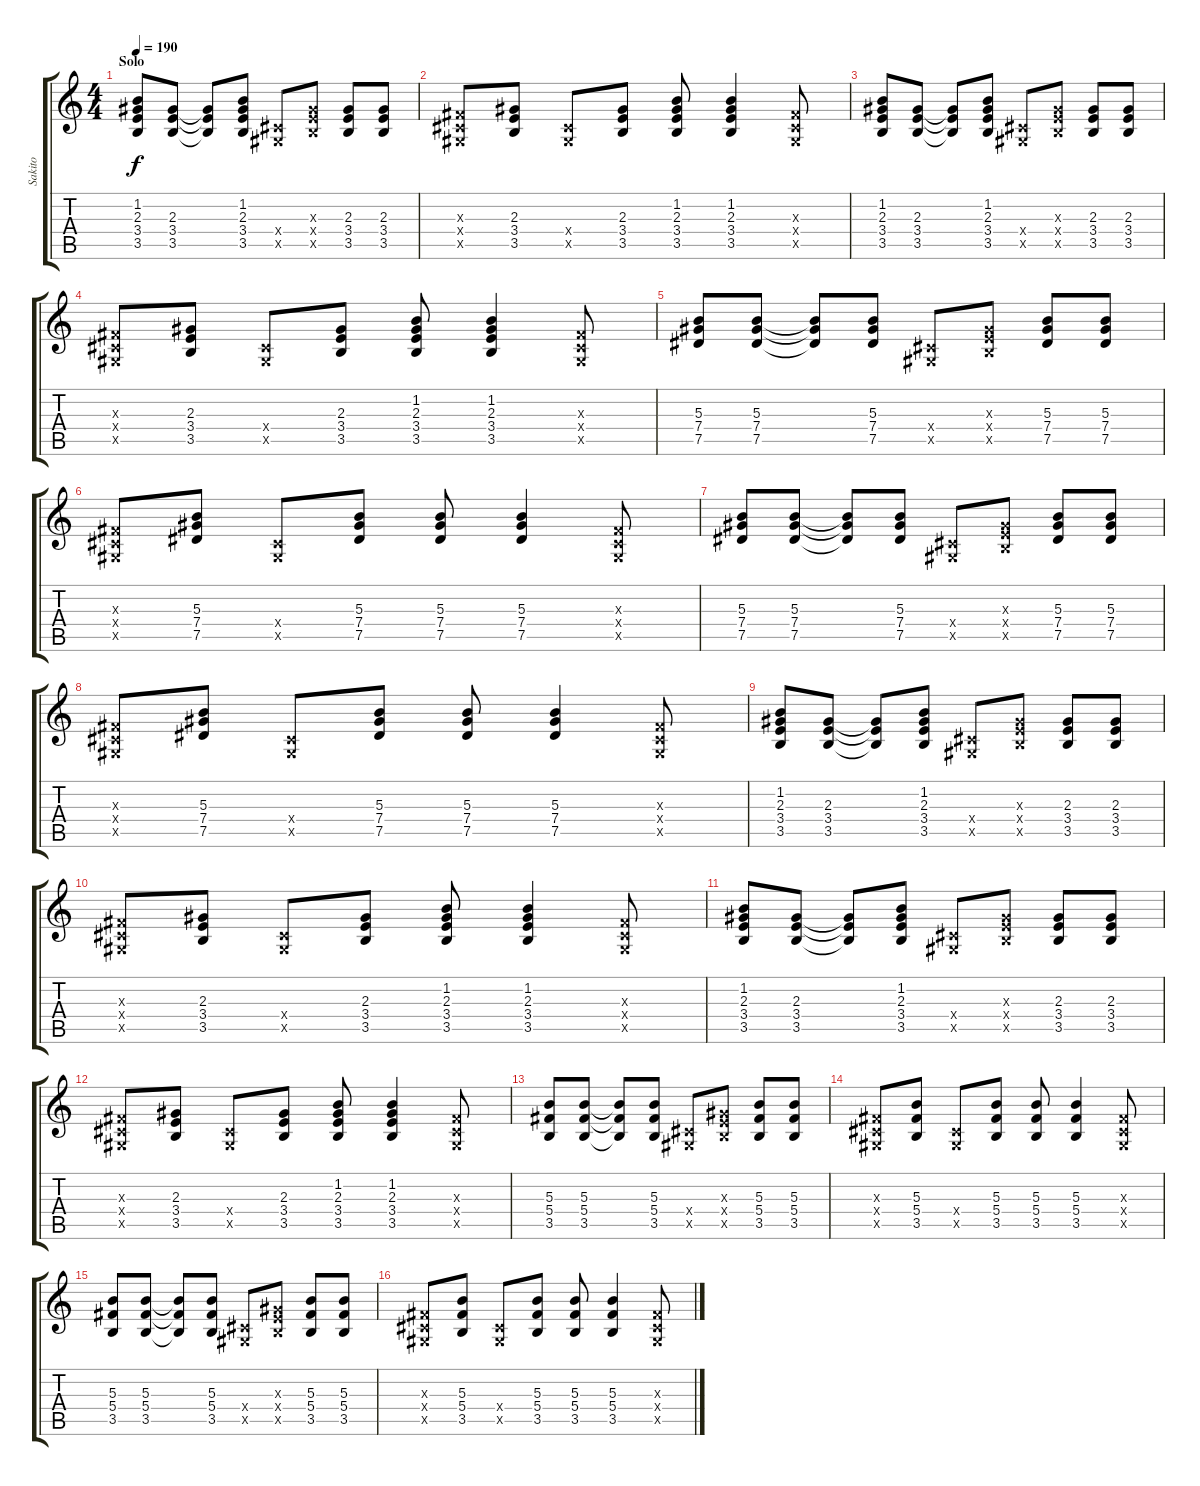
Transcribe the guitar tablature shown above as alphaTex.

\track ("Sakito " "Sakito ") {instrument overdrivenguitar}
\staff {score tabs}
\tuning (Eb4 Bb3 Gb3 Db3 Ab2 Eb2) {hide}
\ts (4 4)
\section ("" "Solo")
\tempo 190
\clef g2
\ks c
(1.2 2.3 3.4 3.5).8{dy f volume 8} (2.3 3.4 3.5).8 (2.3{t} 3.4{t} 3.5{t}).8 (1.2 2.3 3.4 3.5).8 (0.4{x} 0.5{x}).8 (2.3{x} 3.4{x} 3.5{x}).8 (2.3 3.4 3.5).8 (2.3 3.4 3.5).8 |
(0.3{x} 0.4{x} 0.5{x}).8 (2.3 3.4 3.5).8 (0.4{x} 0.5{x}).8 (2.3 3.4 3.5).8 (1.2 2.3 3.4 3.5).8 (1.2 2.3 3.4 3.5).4 (0.3{x} 0.4{x} 0.5{x}).8 |
(1.2 2.3 3.4 3.5).8 (2.3 3.4 3.5).8 (2.3{t} 3.4{t} 3.5{t}).8 (1.2 2.3 3.4 3.5).8 (0.4{x} 0.5{x}).8 (2.3{x} 3.4{x} 3.5{x}).8 (2.3 3.4 3.5).8 (2.3 3.4 3.5).8 |
(0.3{x} 0.4{x} 0.5{x}).8 (2.3 3.4 3.5).8 (0.4{x} 0.5{x}).8 (2.3 3.4 3.5).8 (1.2 2.3 3.4 3.5).8 (1.2 2.3 3.4 3.5).4 (0.3{x} 0.4{x} 0.5{x}).8 |
(5.3 7.4 7.5).8 (5.3 7.4 7.5).8 (5.3{t} 7.4{t} 7.5{t}).8 (5.3 7.4 7.5).8 (0.4{x} 0.5{x}).8 (2.3{x} 3.4{x} 3.5{x}).8 (5.3 7.4 7.5).8 (5.3 7.4 7.5).8 |
(0.3{x} 0.4{x} 0.5{x}).8 (5.3 7.4 7.5).8 (0.4{x} 0.5{x}).8 (5.3 7.4 7.5).8 (5.3 7.4 7.5).8 (5.3 7.4 7.5).4 (0.3{x} 0.4{x} 0.5{x}).8 |
(5.3 7.4 7.5).8 (5.3 7.4 7.5).8 (5.3{t} 7.4{t} 7.5{t}).8 (5.3 7.4 7.5).8 (0.4{x} 0.5{x}).8 (2.3{x} 3.4{x} 3.5{x}).8 (5.3 7.4 7.5).8 (5.3 7.4 7.5).8 |
(0.3{x} 0.4{x} 0.5{x}).8 (5.3 7.4 7.5).8 (0.4{x} 0.5{x}).8 (5.3 7.4 7.5).8 (5.3 7.4 7.5).8 (5.3 7.4 7.5).4 (0.3{x} 0.4{x} 0.5{x}).8 |
(1.2 2.3 3.4 3.5).8 (2.3 3.4 3.5).8 (2.3{t} 3.4{t} 3.5{t}).8 (1.2 2.3 3.4 3.5).8 (0.4{x} 0.5{x}).8 (2.3{x} 3.4{x} 3.5{x}).8 (2.3 3.4 3.5).8 (2.3 3.4 3.5).8 |
(0.3{x} 0.4{x} 0.5{x}).8 (2.3 3.4 3.5).8 (0.4{x} 0.5{x}).8 (2.3 3.4 3.5).8 (1.2 2.3 3.4 3.5).8 (1.2 2.3 3.4 3.5).4 (0.3{x} 0.4{x} 0.5{x}).8 |
(1.2 2.3 3.4 3.5).8 (2.3 3.4 3.5).8 (2.3{t} 3.4{t} 3.5{t}).8 (1.2 2.3 3.4 3.5).8 (0.4{x} 0.5{x}).8 (2.3{x} 3.4{x} 3.5{x}).8 (2.3 3.4 3.5).8 (2.3 3.4 3.5).8 |
(0.3{x} 0.4{x} 0.5{x}).8 (2.3 3.4 3.5).8 (0.4{x} 0.5{x}).8 (2.3 3.4 3.5).8 (1.2 2.3 3.4 3.5).8 (1.2 2.3 3.4 3.5).4 (0.3{x} 0.4{x} 0.5{x}).8 |
(5.3 5.4 3.5).8 (5.3 5.4 3.5).8 (5.3{t} 5.4{t} 3.5{t}).8 (5.3 5.4 3.5).8 (0.4{x} 0.5{x}).8 (2.3{x} 3.4{x} 3.5{x}).8 (5.3 5.4 3.5).8 (5.3 5.4 3.5).8 |
(0.3{x} 0.4{x} 0.5{x}).8 (5.3 5.4 3.5).8 (0.4{x} 0.5{x}).8 (5.3 5.4 3.5).8 (5.3 5.4 3.5).8 (5.3 5.4 3.5).4 (0.3{x} 0.4{x} 0.5{x}).8 |
(5.3 5.4 3.5).8 (5.3 5.4 3.5).8 (5.3{t} 5.4{t} 3.5{t}).8 (5.3 5.4 3.5).8 (0.4{x} 0.5{x}).8 (2.3{x} 3.4{x} 3.5{x}).8 (5.3 5.4 3.5).8 (5.3 5.4 3.5).8 |
(0.3{x} 0.4{x} 0.5{x}).8 (5.3 5.4 3.5).8 (0.4{x} 0.5{x}).8 (5.3 5.4 3.5).8 (5.3 5.4 3.5).8 (5.3 5.4 3.5).4 (0.3{x} 0.4{x} 0.5{x}).8
